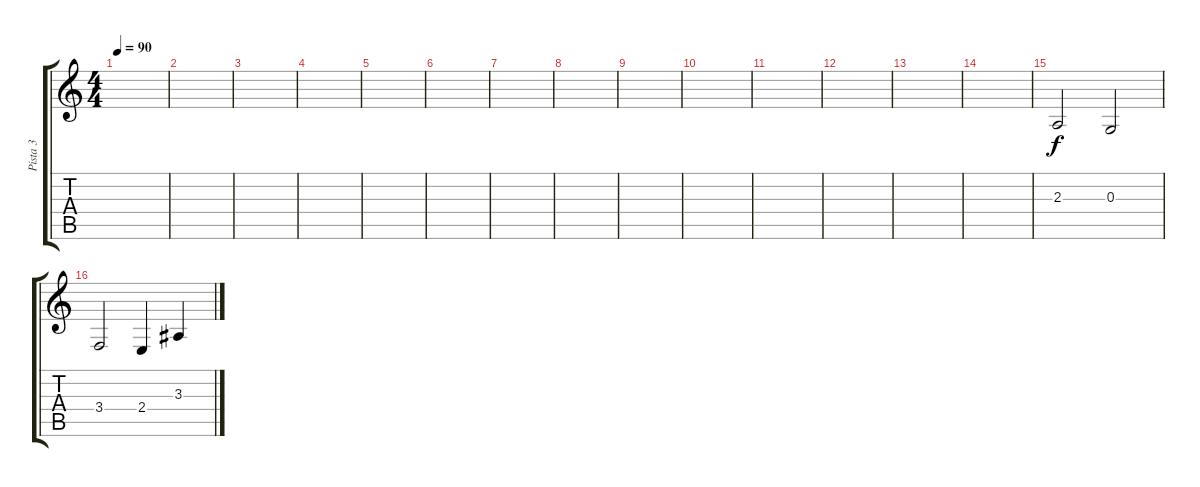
\track ("Pista 3" "Pista 3") {instrument synthstrings1}
\staff {score tabs}
\tuning (E4 B3 G3 D3 A2 E2) {hide}
\ts (4 4)
\tempo 90
\clef g2
\ks c
|
|
|
|
|
|
|
|
|
|
|
|
|
|
2.3.2 0.3.2 |
3.4.2 2.4.4 3.3.4
